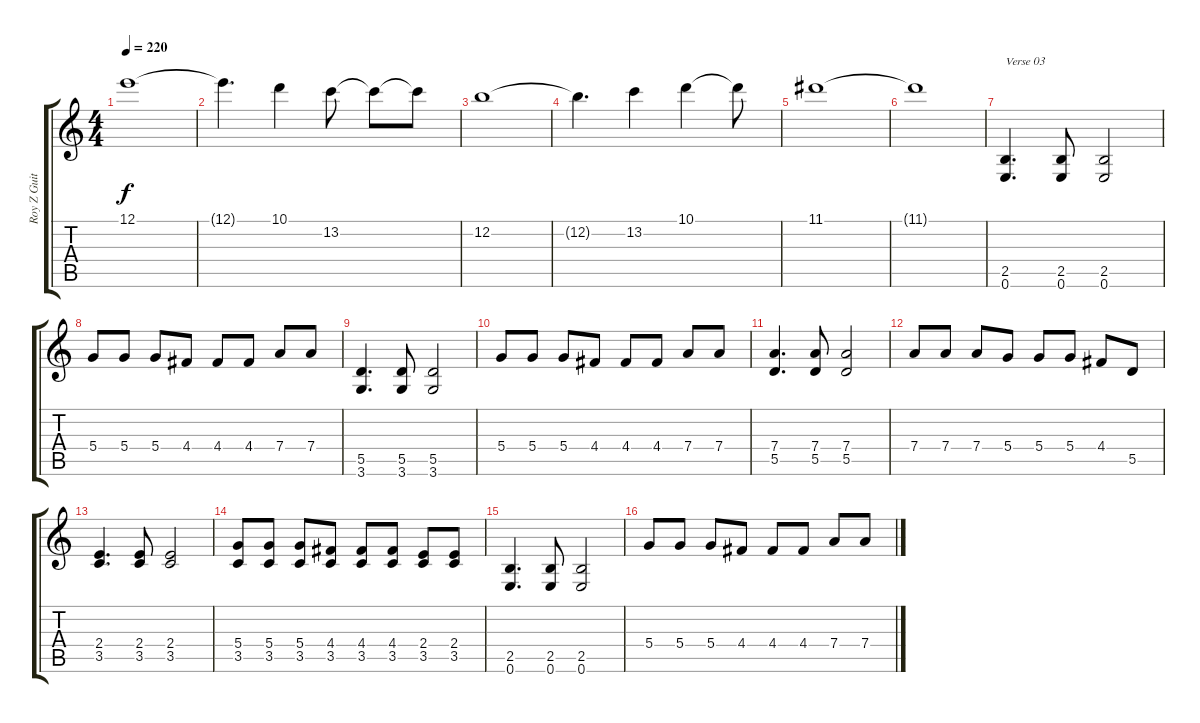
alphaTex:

\track ("Roy Z Guitar 01" "Roy Z Guit") {instrument distortionguitar}
\staff {score tabs}
\tuning (E4 B3 G3 D3 A2 E2) {hide}
\ts (4 4)
\tempo 220
\clef g2
\ks c
12.1.1{dy f} |
12.1{t}.4{d} 10.1.4 13.2.8 13.2{t}.8 13.2{t}.8 |
12.2.1 |
12.2{t}.4{d} 13.2.4 10.1.4 10.1{t}.8 |
11.1.1 |
11.1{t}.1 |
(2.5 0.6).4{d txt "Verse 03"} (2.5 0.6).8 (2.5 0.6).2 |
5.4.8 5.4.8 5.4.8 4.4.8 4.4.8 4.4.8 7.4.8 7.4.8 |
(5.5 3.6).4{d} (5.5 3.6).8 (5.5 3.6).2 |
5.4.8 5.4.8 5.4.8 4.4.8 4.4.8 4.4.8 7.4.8 7.4.8 |
(7.4 5.5).4{d} (7.4 5.5).8 (7.4 5.5).2 |
7.4.8 7.4.8 7.4.8 5.4.8 5.4.8 5.4.8 4.4.8 5.5.8 |
(2.4 3.5).4{d} (2.4 3.5).8 (2.4 3.5).2 |
(5.4 3.5).8 (5.4 3.5).8 (5.4 3.5).8 (4.4 3.5).8 (4.4 3.5).8 (4.4 3.5).8 (2.4 3.5).8 (2.4 3.5).8 |
(2.5 0.6).4{d} (2.5 0.6).8 (2.5 0.6).2 |
5.4.8 5.4.8 5.4.8 4.4.8 4.4.8 4.4.8 7.4.8 7.4.8
